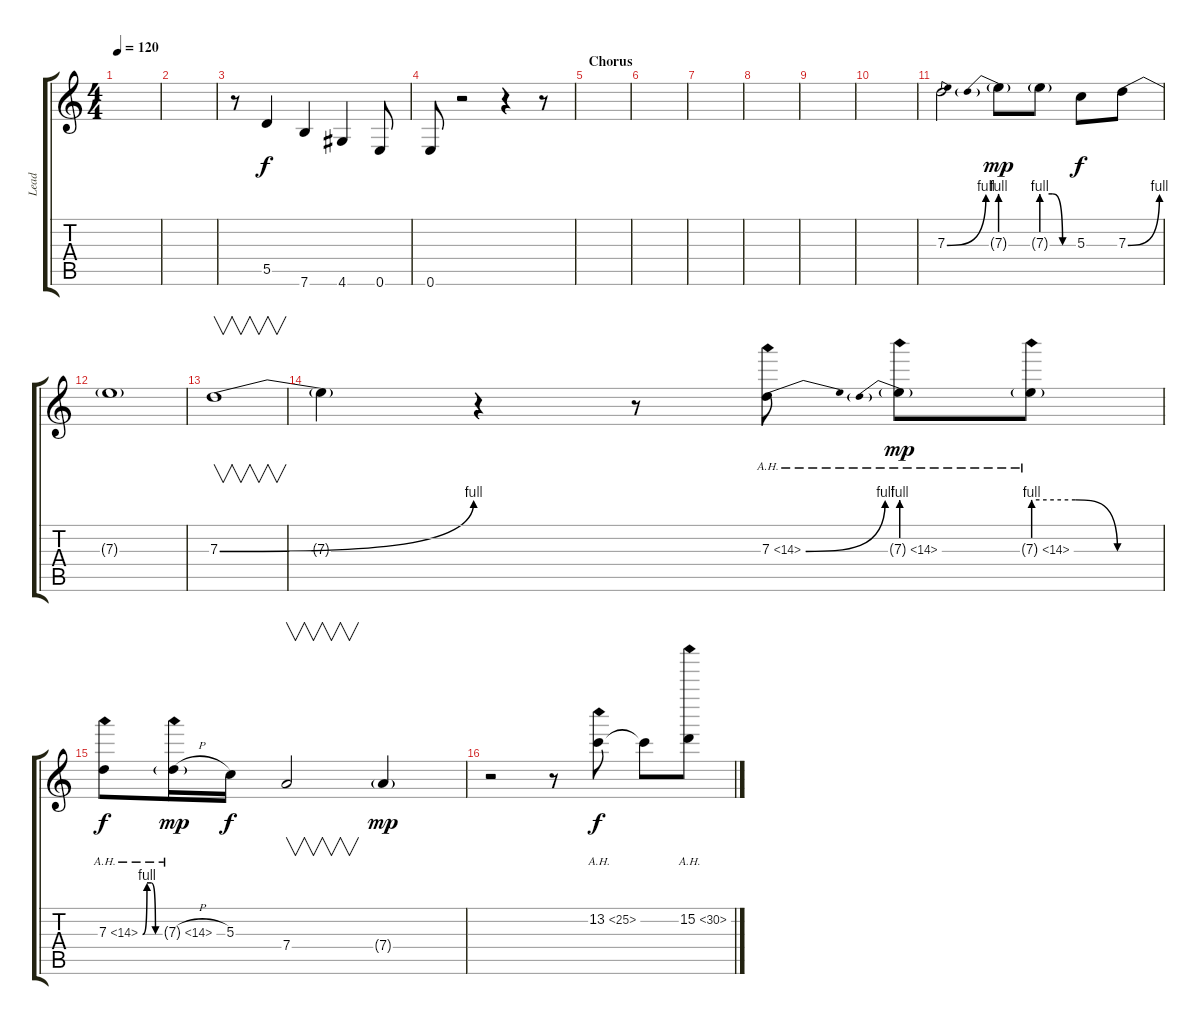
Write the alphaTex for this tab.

\track ("Lead" "Lead") {instrument overdrivenguitar}
\staff {score tabs}
\tuning (E4 B3 G3 D3 A2 E2) {hide}
\ts (4 4)
\tempo 120
\clef g2
\ks c
|
|
r.8 5.5.4{dy f} 7.6.4 4.6.4 0.6.8 |
0.6.8 r.2 r.4 r.8 |
\section ("" "Chorus")
|
|
|
|
|
|
7.3{be (bend 0 0 60 4)}.2 7.3{be (prebend 0 4 60 4) g}.8{dy mp} 7.3{be (custom 0 4 20 4 40 0 60 0) g}.8 5.3.8{dy f} 7.3{be (bend 0 0 60 4)}.8 |
7.3{t}.1 |
7.3{be (bend 0 0 60 4)}.1{v} |
7.3{t}.4 r.4 r.8 7.3{be (bend 0 0 60 4) ah 7}.8 7.3{be (prebend 0 4 60 4) ah 7 g}.8{dy mp} 7.3{be (custom 0 4 20 4 40 0 60 0) ah 7 g}.8 |
7.3{be (custom 0 0 15 4 30 4 45 0 60 0) ah 7}.8{dy f} 7.3{ah 7 h g}.16{dy mp} 5.3.16{dy f} 7.4.2{v} 7.4{g}.4{dy mp} |
r.2 r.8 13.2{ah 12}.8{dy f} 13.2{t}.8 15.2{ah 15}.8
